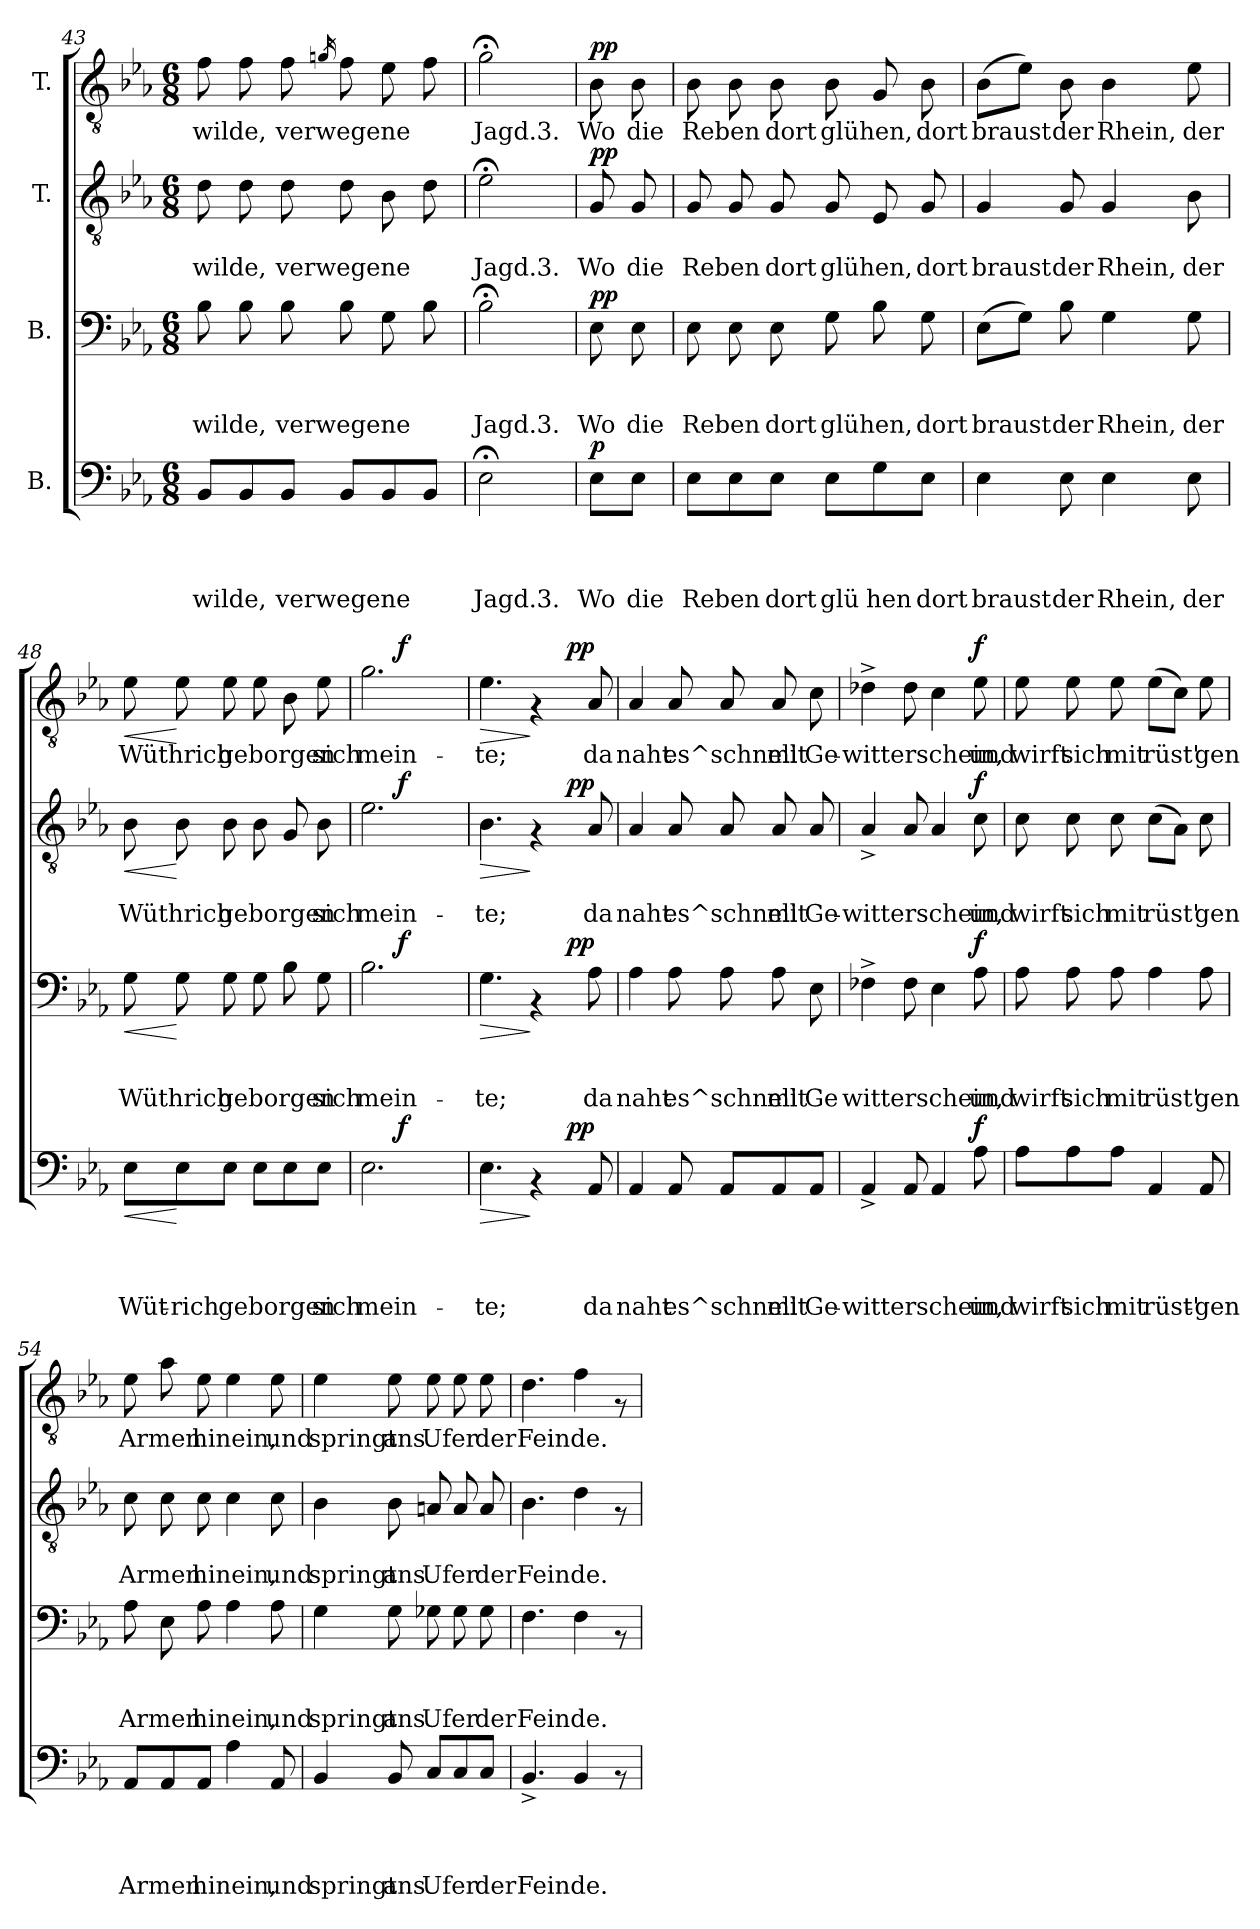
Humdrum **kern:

**kern	**text	**text	**text	**text	**dynam	**kern	**text	**text	**text	**dynam	**kern	**text	**text	**dynam	**kern	**text	**dynam
*part4	*part4	*part4	*part4	*part4	*part4	*part3	*part3	*part3	*part3	*part3	*part2	*part2	*part2	*part2	*part1	*part1	*part1
*staff4	*staff4	*staff4	*staff4	*staff4	*staff4	*staff3	*staff3	*staff3	*staff3	*staff3	*staff2	*staff2	*staff2	*staff2	*staff1	*staff1	*staff1
*I"B.	*	*	*	*	*	*I"B.	*	*	*	*	*I"T.	*	*	*	*I"T.	*	*
*clefF4	*	*	*	*	*	*clefF4	*	*	*	*	*clefGv2	*	*	*	*clefGv2	*	*
*k[b-e-a-]	*	*	*	*	*	*k[b-e-a-]	*	*	*	*	*k[b-e-a-]	*	*	*	*k[b-e-a-]	*	*
*E-:	*	*	*	*	*	*E-:	*	*	*	*	*E-:	*	*	*	*E-:	*	*
*M6/8	*	*	*	*	*	*M6/8	*	*	*	*	*M6/8	*	*	*	*M6/8	*	*
=43	=43	=43	=43	=43	=43	=43	=43	=43	=43	=43	=43	=43	=43	=43	=43	=43	=43
!	!	!	!	!LO:LY:b:rj	!	!	!	!	!LO:LY:b:rj	!	!	!	!LO:LY:b:rj	!	!	!LO:LY:b:rj	!
8BB-/L	.	.	.	wilde,	.	8B-\	.	.	wilde,	.	8d\	.	wilde,	.	8f\	wilde,	.
8BB-/	.	.	.	.	.	8B-\	.	.	.	.	8d\	.	.	.	8f\	.	.
!	!	!	!	!LO:LY:b:rj	!	!	!	!	!LO:LY:b:rj	!	!	!	!LO:LY:b:rj	!	!	!LO:LY:b:rj	!
8BB-/J	.	.	.	verwegene	.	8B-\	.	.	verwegene	.	8d\	.	verwegene	.	8f\	verwegene	.
.	.	.	.	.	.	.	.	.	.	.	.	.	.	.	16qgn/	.	.
8BB-/L	.	.	.	.	.	8B-\	.	.	.	.	8d\	.	.	.	8f\	.	.
8BB-/	.	.	.	.	.	8G\	.	.	.	.	8B-\	.	.	.	8e-\	.	.
8BB-/J	.	.	.	.	.	8B-\	.	.	.	.	8d\	.	.	.	8f\	.	.
!!LO:PB:g=z
=44!	=44!	=44!	=44!	=44!	=44!	=44!	=44!	=44!	=44!	=44!	=44!	=44!	=44!	=44!	=44!	=44!	=44!
!	!	!	!	!LO:LY:b:rj	!	!	!	!	!LO:LY:b:rj	!	!	!	!LO:LY:b:rj	!	!	!LO:LY:b:rj	!
2E-;<\	.	.	.	Jagd.3.	.	2B-;<\	.	.	Jagd.3.	.	2e-;<\	.	Jagd.3.	.	2g;<\	Jagd.3.	.
=45!	=45!	=45!	=45!	=45!	=45!	=45!	=45!	=45!	=45!	=45!	=45!	=45!	=45!	=45!	=45!	=45!	=45!
!	!	!	!	!LO:LY:b:rj	!LO:DY:a	!	!	!	!LO:LY:b:rj	!LO:DY:a	!	!	!LO:LY:b:rj	!LO:DY:a	!	!LO:LY:b:rj	!LO:DY:a
8E-\L	.	.	.	Wo	p	8E-\	.	.	Wo	pp	8G/	.	Wo	pp	8B-\	Wo	pp
!	!	!	!	!LO:LY:b:rj	!	!	!	!	!LO:LY:b:rj	!	!	!	!LO:LY:b:rj	!	!	!LO:LY:b:rj	!
8E-\J	.	.	.	die	.	8E-\	.	.	die	.	8G/	.	die	.	8B-\	die	.
=46!	=46!	=46!	=46!	=46!	=46!	=46!	=46!	=46!	=46!	=46!	=46!	=46!	=46!	=46!	=46!	=46!	=46!
!	!	!	!	!LO:LY:b:rj	!	!	!	!	!LO:LY:b:rj	!	!	!	!LO:LY:b:rj	!	!	!LO:LY:b:rj	!
8E-\L	.	.	.	Reben	.	8E-\	.	.	Reben	.	8G/	.	Reben	.	8B-\	Reben	.
8E-\	.	.	.	.	.	8E-\	.	.	.	.	8G/	.	.	.	8B-\	.	.
!	!	!	!	!LO:LY:b:rj	!	!	!	!	!LO:LY:b:rj	!	!	!	!LO:LY:b:rj	!	!	!LO:LY:b:rj	!
8E-\J	.	.	.	dort	.	8E-\	.	.	dort	.	8G/	.	dort	.	8B-\	dort	.
!	!	!	!	!LO:LY:b:rj	!	!	!	!	!LO:LY:b:rj	!	!	!	!LO:LY:b:rj	!	!	!LO:LY:b:rj	!
8E-\L	.	.	.	glü	.	8G\	.	.	glühen,	.	8G/	.	glühen,	.	8B-\	glühen,	.
!	!	!	!	!LO:LY:b:rj	!	!	!	!	!	!	!	!	!	!	!	!	!
8G\	.	.	.	hen	.	8B-\	.	.	.	.	8E-/	.	.	.	8G/	.	.
!	!	!	!	!LO:LY:b:rj	!	!	!	!	!LO:LY:b:rj	!	!	!	!LO:LY:b:rj	!	!	!LO:LY:b:rj	!
8E-\J	.	.	.	dort	.	8G\	.	.	dort	.	8G/	.	dort	.	8B-\	dort	.
=47!	=47!	=47!	=47!	=47!	=47!	=47!	=47!	=47!	=47!	=47!	=47!	=47!	=47!	=47!	=47!	=47!	=47!
!	!	!	!	!LO:LY:b:rj	!	!	!	!	!LO:LY:b:rj	!	!	!	!LO:LY:b:rj	!	!	!LO:LY:b:rj	!
4E-\	.	.	.	braust	.	(>8E-\L	.	.	braust	.	4G/	.	braust	.	(>8B-\L	braust	.
.	.	.	.	.	.	8G\J)	.	.	.	.	.	.	.	.	8e-\J)	.	.
!	!	!	!	!LO:LY:b:rj	!	!	!	!	!LO:LY:b:rj	!	!	!	!LO:LY:b:rj	!	!	!LO:LY:b:rj	!
8E-\	.	.	.	der	.	8B-\	.	.	der	.	8G/	.	der	.	8B-\	der	.
!	!	!	!	!LO:LY:b:rj	!	!	!	!	!LO:LY:b:rj	!	!	!	!LO:LY:b:rj	!	!	!LO:LY:b:rj	!
4E-\	.	.	.	Rhein,	.	4G\	.	.	Rhein,	.	4G/	.	Rhein,	.	4B-\	Rhein,	.
!	!	!	!	!LO:LY:b:rj	!	!	!	!	!LO:LY:b:rj	!	!	!	!LO:LY:b:rj	!	!	!LO:LY:b:rj	!
8E-\	.	.	.	der	.	8G\	.	.	der	.	8B-\	.	der	.	8e-\	der	.
=48!	=48!	=48!	=48!	=48!	=48!	=48!	=48!	=48!	=48!	=48!	=48!	=48!	=48!	=48!	=48!	=48!	=48!
!	!	!	!	!LO:LY:b:rj	!LO:HP:b	!	!	!	!LO:LY:b:rj	!LO:HP:b	!	!	!LO:LY:b:rj	!LO:HP:b	!	!LO:LY:b:rj	!LO:HP:b
8E-\L	.	.	.	Wüt-	<	8G\	.	.	Wüthrich	<	8B-\	.	Wüthrich	<	8e-\	Wüthrich	<
!	!	!	!	!LO:LY:b:rj	!	!	!	!	!	!	!	!	!	!	!	!	!
8E-\	.	.	.	-rich	[	8G\	.	.	.	[	8B-\	.	.	[	8e-\	.	[
!	!	!	!	!LO:LY:b:rj	!	!	!	!	!LO:LY:b:rj	!	!	!	!LO:LY:b:rj	!	!	!LO:LY:b:rj	!
8E-\J	.	.	.	geborgen	.	8G\	.	.	geborgen	.	8B-\	.	geborgen	.	8e-\	geborgen	.
8E-\L	.	.	.	.	.	8G\	.	.	.	.	8B-\	.	.	.	8e-\	.	.
8E-\	.	.	.	.	.	8B-\	.	.	.	.	8G/	.	.	.	8B-\	.	.
!	!	!	!	!LO:LY:b:rj	!	!	!	!	!LO:LY:b:rj	!	!	!	!LO:LY:b:rj	!	!	!LO:LY:b:rj	!
8E-\J	.	.	.	sich	.	8G\	.	.	sich	.	8B-\	.	sich	.	8e-\	sich	.
=49!	=49!	=49!	=49!	=49!	=49!	=49!	=49!	=49!	=49!	=49!	=49!	=49!	=49!	=49!	=49!	=49!	=49!
!	!	!	!	!LO:LY:b:rj	!	!	!	!	!LO:LY:b:rj	!	!	!	!LO:LY:b:rj	!	!	!LO:LY:b:rj	!
*^	*	*	*	*	*	*^	*	*	*	*	*^	*	*	*	*^	*	*
2.E-\	8..ryy	.	.	.	mein-	.	2.B-\	8..ryy	.	.	mein-	.	2.e-\	8..ryy	.	mein-	.	2.g\	8..ryy	mein-	.
!	!	!	!	!	!	!LO:DY:a	!	!	!	!	!	!LO:DY:a	!	!	!	!	!LO:DY:a	!	!	!	!LO:DY:a
.	2ryy	.	.	.	.	f	.	2ryy	.	.	.	f	.	2ryy	.	.	f	.	2ryy	.	f
.	32ryy	.	.	.	.	.	.	32ryy	.	.	.	.	.	32ryy	.	.	.	.	32ryy	.	.
=50!	=50!	=50!	=50!	=50!	=50!	=50!	=50!	=50!	=50!	=50!	=50!	=50!	=50!	=50!	=50!	=50!	=50!	=50!	=50!	=50!	=50!
!	!	!	!	!	!LO:LY:b:rj	!LO:HP:b	!	!	!	!	!LO:LY:b:rj	!LO:HP:b	!	!	!	!LO:LY:b:rj	!LO:HP:b	!	!	!LO:LY:b:rj	!LO:HP:b
4.E-\	2ryy	.	.	.	-te;	>	4.G\	2ryy	.	.	-te;	>	4.B-\	2ryy	.	-te;	>	4.e-\	2ryy	-te;	>
4rAA	.	.	.	.	.	]	4rAA	.	.	.	.	]	4rF	.	.	.	]	4rF	.	.	]
.	32ryy	.	.	.	.	.	.	32ryy	.	.	.	.	.	32ryy	.	.	.	.	32ryy	.	.
!	!	!	!	!	!	!LO:DY:a	!	!	!	!	!	!LO:DY:a	!	!	!	!	!LO:DY:a	!	!	!	!LO:DY:a
.	8..ryy	.	.	.	.	pp	.	8..ryy	.	.	.	pp	.	8..ryy	.	.	pp	.	8..ryy	.	pp
!	!	!	!	!	!LO:LY:b:rj	!	!	!	!	!	!LO:LY:b:rj	!	!	!	!	!LO:LY:b:rj	!	!	!	!LO:LY:b:rj	!
8AA-/	.	.	.	.	da	.	8A-\	.	.	.	da	.	8A-/	.	.	da	.	8A-/	.	da	.
!!LO:LB:g=z
=51!	=51!	=51!	=51!	=51!	=51!	=51!	=51!	=51!	=51!	=51!	=51!	=51!	=51!	=51!	=51!	=51!	=51!	=51!	=51!	=51!	=51!
!	!	!	!	!	!LO:LY:b:rj	!	!	!	!	!	!LO:LY:b:rj	!	!	!	!	!LO:LY:b:rj	!	!	!	!LO:LY:b:rj	!
*v	*v	*	*	*	*	*	*	*	*	*	*	*	*v	*v	*	*	*	*v	*v	*	*
*	*	*	*	*	*	*v	*v	*	*	*	*	*	*	*	*	*	*	*
4AA-/	.	.	.	naht	.	4A-\	.	.	naht	.	4A-/	.	naht	.	4A-/	naht	.
!	!	!	!	!LO:LY:b:rj	!	!	!	!	!LO:LY:b:rj	!	!	!	!LO:LY:b:rj	!	!	!LO:LY:b:rj	!
8AA-/	.	.	.	es^schnell	.	8A-\	.	.	es^schnell	.	8A-/	.	es^schnell	.	8A-/	es^schnell	.
8AA-/L	.	.	.	.	.	8A-\	.	.	.	.	8A-/	.	.	.	8A-/	.	.
!	!	!	!	!LO:LY:b:rj	!	!	!	!	!LO:LY:b:rj	!	!	!	!LO:LY:b:rj	!	!	!LO:LY:b:rj	!
8AA-/	.	.	.	mit	.	8A-\	.	.	mit	.	8A-/	.	mit	.	8A-/	mit	.
!	!	!	!	!LO:LY:b:rj	!	!	!	!	!LO:LY:b:rj	!	!	!	!LO:LY:b:rj	!	!	!LO:LY:b:rj	!
8AA-/J	.	.	.	Ge-	.	8E-\	.	.	Ge	.	8A-/	.	Ge-	.	8c\	Ge-	.
=52!	=52!	=52!	=52!	=52!	=52!	=52!	=52!	=52!	=52!	=52!	=52!	=52!	=52!	=52!	=52!	=52!	=52!
!	!	!	!	!LO:LY:b:rj	!	!	!	!	!LO:LY:b:rj	!	!	!	!LO:LY:b:rj	!	!	!LO:LY:b:rj	!
4AA-^</	.	.	.	-witterschein,	.	4F-X^>\	.	.	witterschein,	.	4A-^</	.	-witterschein,	.	4d-X^>\	-witterschein,	.
8AA-/	.	.	.	.	.	8F-\	.	.	.	.	8A-/	.	.	.	8d-\	.	.
4AA-/	.	.	.	.	.	4E-\	.	.	.	.	4A-/	.	.	.	4c\	.	.
!	!	!	!	!LO:LY:b:rj	!LO:DY:a	!	!	!	!LO:LY:b:rj	!LO:DY:a	!	!	!LO:LY:b:rj	!LO:DY:a	!	!LO:LY:b:rj	!LO:DY:a
8A-\	.	.	.	und	f	8A-\	.	.	und	f	8c\	.	und	f	8e-\	und	f
=53!	=53!	=53!	=53!	=53!	=53!	=53!	=53!	=53!	=53!	=53!	=53!	=53!	=53!	=53!	=53!	=53!	=53!
!	!	!	!	!LO:LY:b:rj	!	!	!	!	!LO:LY:b:rj	!	!	!	!LO:LY:b:rj	!	!	!LO:LY:b:rj	!
8A-\L	.	.	.	wirft	.	8A-\	.	.	wirft	.	8c\	.	wirft	.	8e-\	wirft	.
!	!	!	!	!LO:LY:b:rj	!	!	!	!	!LO:LY:b:rj	!	!	!	!LO:LY:b:rj	!	!	!LO:LY:b:rj	!
8A-\	.	.	.	sich	.	8A-\	.	.	sich	.	8c\	.	sich	.	8e-\	sich	.
!	!	!	!	!LO:LY:b:rj	!	!	!	!	!LO:LY:b:rj	!	!	!	!LO:LY:b:rj	!	!	!LO:LY:b:rj	!
8A-\J	.	.	.	mit	.	8A-\	.	.	mit	.	8c\	.	mit	.	8e-\	mit	.
!	!	!	!	!LO:LY:b:rj	!	!	!	!	!LO:LY:b:rj	!	!	!	!LO:LY:b:rj	!	!	!LO:LY:b:rj	!
4AA-/	.	.	.	rüst'-	.	4A-\	.	.	rüst'	.	(>8c\L	.	rüst'	.	(>8e-\L	rüst'	.
.	.	.	.	.	.	.	.	.	.	.	8A-\J)	.	.	.	8c\J)	.	.
!	!	!	!	!LO:LY:b:rj	!	!	!	!	!LO:LY:b:rj	!	!	!	!LO:LY:b:rj	!	!	!LO:LY:b:rj	!
8AA-/	.	.	.	-gen	.	8A-\	.	.	gen	.	8c\	.	gen	.	8e-\	gen	.
=54!	=54!	=54!	=54!	=54!	=54!	=54!	=54!	=54!	=54!	=54!	=54!	=54!	=54!	=54!	=54!	=54!	=54!
!	!	!	!	!LO:LY:b:rj	!	!	!	!	!LO:LY:b:rj	!	!	!	!LO:LY:b:rj	!	!	!LO:LY:b:rj	!
8AA-/L	.	.	.	Armen	.	8A-\	.	.	Armen	.	8c\	.	Armen	.	8e-\	Armen	.
8AA-/	.	.	.	.	.	8E-\	.	.	.	.	8c\	.	.	.	8a-\	.	.
!	!	!	!	!LO:LY:b:rj	!	!	!	!	!LO:LY:b:rj	!	!	!	!LO:LY:b:rj	!	!	!LO:LY:b:rj	!
8AA-/J	.	.	.	hinein,	.	8A-\	.	.	hinein,	.	8c\	.	hinein,	.	8e-\	hinein,	.
4A-\	.	.	.	.	.	4A-\	.	.	.	.	4c\	.	.	.	4e-\	.	.
!	!	!	!	!LO:LY:b:rj	!	!	!	!	!LO:LY:b:rj	!	!	!	!LO:LY:b:rj	!	!	!LO:LY:b:rj	!
8AA-/	.	.	.	und	.	8A-\	.	.	und	.	8c\	.	und	.	8e-\	und	.
=55!	=55!	=55!	=55!	=55!	=55!	=55!	=55!	=55!	=55!	=55!	=55!	=55!	=55!	=55!	=55!	=55!	=55!
!	!	!	!	!LO:LY:b:rj	!	!	!	!	!LO:LY:b:rj	!	!	!	!LO:LY:b:rj	!	!	!LO:LY:b:rj	!
4BB-/	.	.	.	springt	.	4G\	.	.	springt	.	4B-\	.	springt	.	4e-\	springt	.
!	!	!	!	!LO:LY:b:rj	!	!	!	!	!LO:LY:b:rj	!	!	!	!LO:LY:b:rj	!	!	!LO:LY:b:rj	!
8BB-/	.	.	.	ans	.	8G\	.	.	ans	.	8B-\	.	ans	.	8e-\	ans	.
!	!	!	!	!LO:LY:b:rj	!	!	!	!	!LO:LY:b:rj	!	!	!	!LO:LY:b:rj	!	!	!LO:LY:b:rj	!
8C/L	.	.	.	Ufer	.	8G-X\	.	.	Ufer	.	8An/	.	Ufer	.	8e-\	Ufer	.
8C/	.	.	.	.	.	8G-\	.	.	.	.	8A/	.	.	.	8e-\	.	.
!	!	!	!	!LO:LY:b:rj	!	!	!	!	!LO:LY:b:rj	!	!	!	!LO:LY:b:rj	!	!	!LO:LY:b:rj	!
8C/J	.	.	.	der	.	8G-\	.	.	der	.	8A/	.	der	.	8e-\	der	.
!!LO:PB:g=z
=56!	=56!	=56!	=56!	=56!	=56!	=56!	=56!	=56!	=56!	=56!	=56!	=56!	=56!	=56!	=56!	=56!	=56!
!	!	!	!	!LO:LY:b:rj	!	!	!	!	!LO:LY:b:rj	!	!	!	!LO:LY:b:rj	!	!	!LO:LY:b:rj	!
4.BB-^</	.	.	.	Feinde.	.	4.F\	.	.	Feinde.	.	4.B-\	.	Feinde.	.	4.d\	Feinde.	.
4BB-/	.	.	.	.	.	4F\	.	.	.	.	4d\	.	.	.	4f\	.	.
8rAA	.	.	.	.	.	8rAA	.	.	.	.	8rF	.	.	.	8rF	.	.
=!	=!	=!	=!	=!	=!	=!	=!	=!	=!	=!	=!	=!	=!	=!	=!	=!	=!
*-	*-	*-	*-	*-	*-	*-	*-	*-	*-	*-	*-	*-	*-	*-	*-	*-	*-
